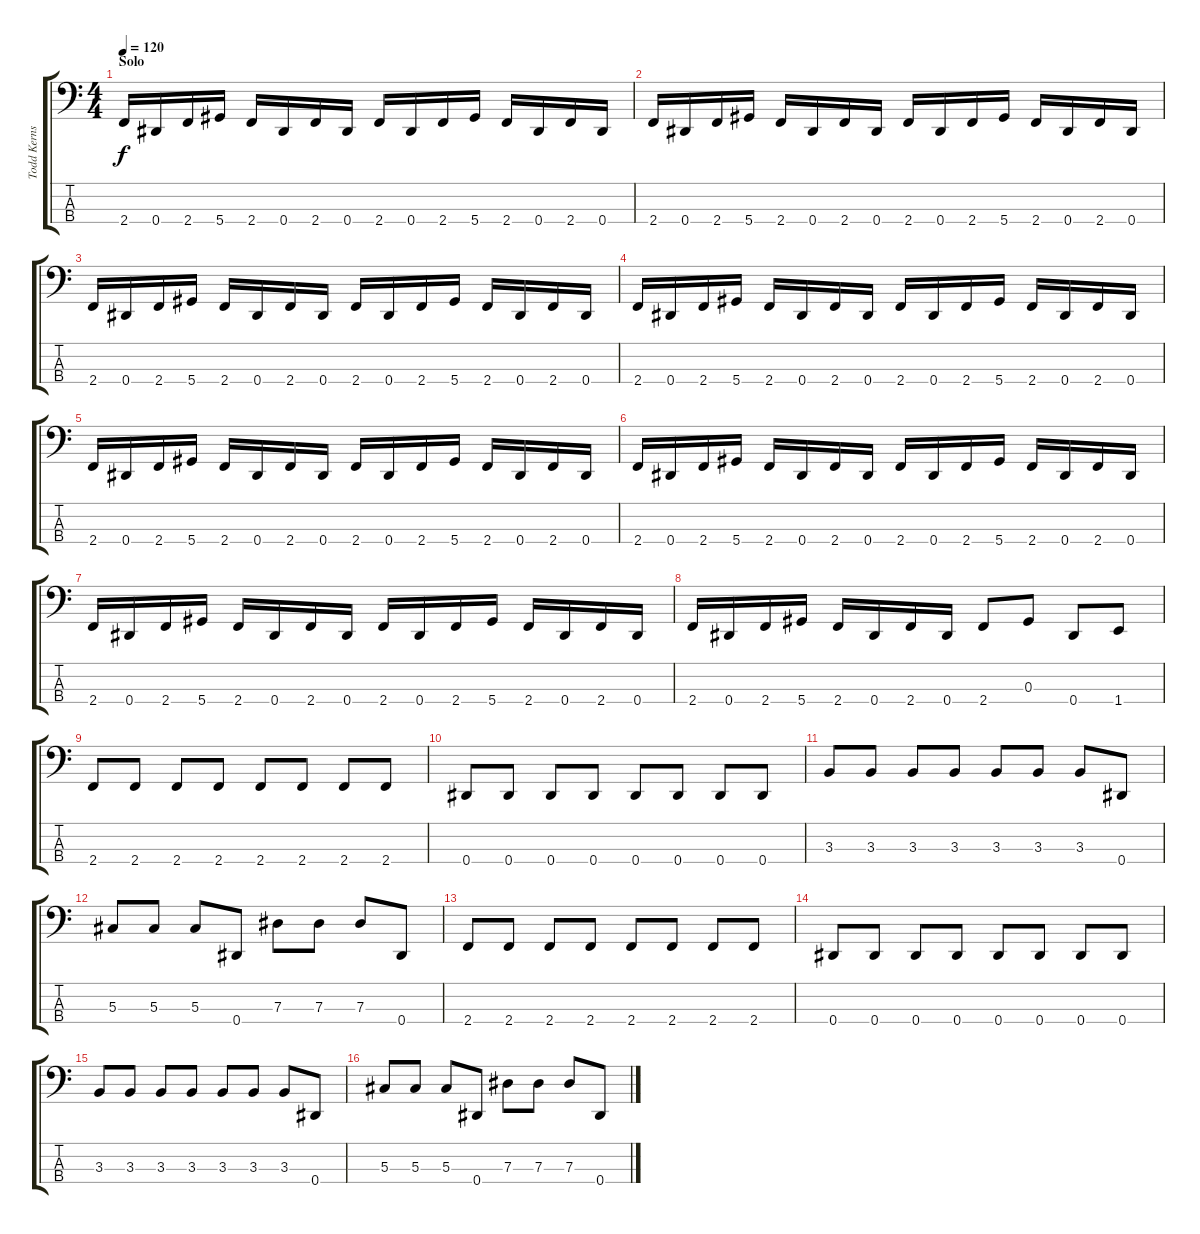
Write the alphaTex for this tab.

\track ("Todd Kerns" "Todd Kerns") {instrument electricbasspick}
\staff {score tabs}
\tuning (Gb2 Db2 Ab1 Eb1) {hide}
\ts (4 4)
\section ("" "Solo")
\tempo 120
\clef f4
\ks c
2.4.16{dy f} 0.4.16 2.4.16 5.4.16 2.4.16 0.4.16 2.4.16 0.4.16 2.4.16 0.4.16 2.4.16 5.4.16 2.4.16 0.4.16 2.4.16 0.4.16 |
2.4.16 0.4.16 2.4.16 5.4.16 2.4.16 0.4.16 2.4.16 0.4.16 2.4.16 0.4.16 2.4.16 5.4.16 2.4.16 0.4.16 2.4.16 0.4.16 |
2.4.16 0.4.16 2.4.16 5.4.16 2.4.16 0.4.16 2.4.16 0.4.16 2.4.16 0.4.16 2.4.16 5.4.16 2.4.16 0.4.16 2.4.16 0.4.16 |
2.4.16 0.4.16 2.4.16 5.4.16 2.4.16 0.4.16 2.4.16 0.4.16 2.4.16 0.4.16 2.4.16 5.4.16 2.4.16 0.4.16 2.4.16 0.4.16 |
2.4.16 0.4.16 2.4.16 5.4.16 2.4.16 0.4.16 2.4.16 0.4.16 2.4.16 0.4.16 2.4.16 5.4.16 2.4.16 0.4.16 2.4.16 0.4.16 |
2.4.16 0.4.16 2.4.16 5.4.16 2.4.16 0.4.16 2.4.16 0.4.16 2.4.16 0.4.16 2.4.16 5.4.16 2.4.16 0.4.16 2.4.16 0.4.16 |
2.4.16 0.4.16 2.4.16 5.4.16 2.4.16 0.4.16 2.4.16 0.4.16 2.4.16 0.4.16 2.4.16 5.4.16 2.4.16 0.4.16 2.4.16 0.4.16 |
2.4.16 0.4.16 2.4.16 5.4.16 2.4.16 0.4.16 2.4.16 0.4.16 2.4.8 0.3.8 0.4.8 1.4.8 |
2.4.8 2.4.8 2.4.8 2.4.8 2.4.8 2.4.8 2.4.8 2.4.8 |
0.4.8 0.4.8 0.4.8 0.4.8 0.4.8 0.4.8 0.4.8 0.4.8 |
3.3.8 3.3.8 3.3.8 3.3.8 3.3.8 3.3.8 3.3.8 0.4.8 |
5.3.8 5.3.8 5.3.8 0.4.8 7.3.8 7.3.8 7.3.8 0.4.8 |
2.4.8 2.4.8 2.4.8 2.4.8 2.4.8 2.4.8 2.4.8 2.4.8 |
0.4.8 0.4.8 0.4.8 0.4.8 0.4.8 0.4.8 0.4.8 0.4.8 |
3.3.8 3.3.8 3.3.8 3.3.8 3.3.8 3.3.8 3.3.8 0.4.8 |
5.3.8 5.3.8 5.3.8 0.4.8 7.3.8 7.3.8 7.3.8 0.4.8
